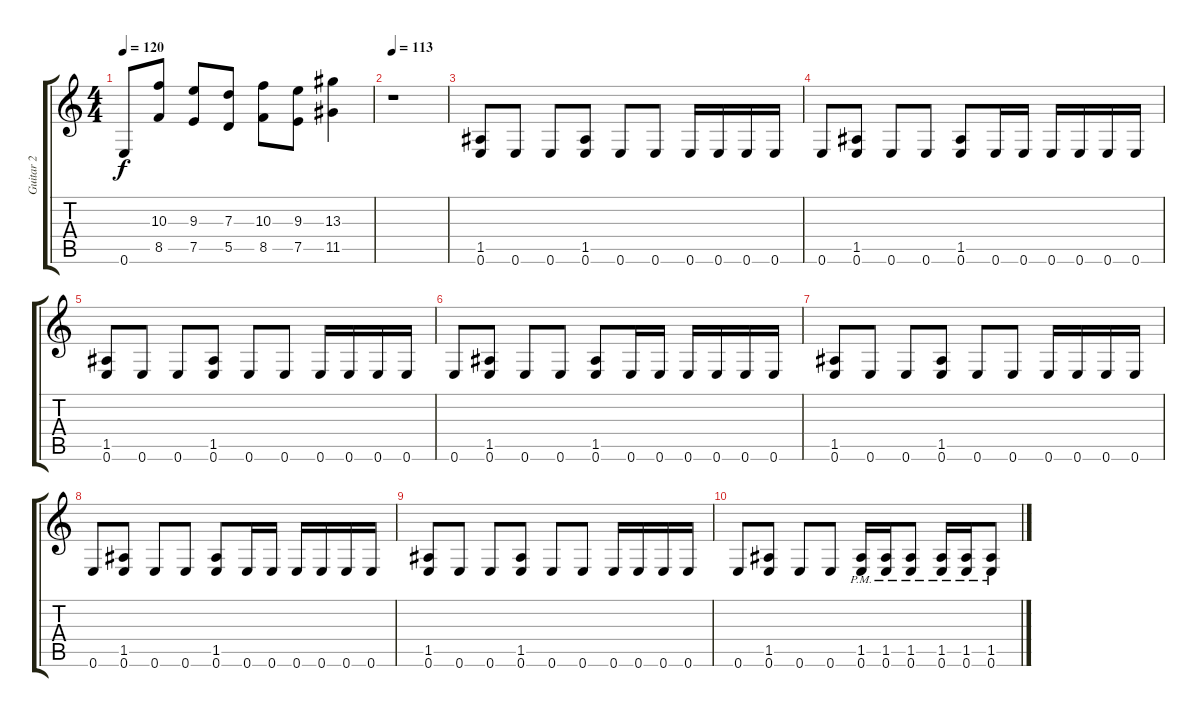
\track ("Guitar 2" "Guitar 2") {instrument distortionguitar}
\staff {score tabs}
\tuning (E4 B3 G3 D3 A2 E2) {hide}
\ts (4 4)
\tempo 120
\clef g2
\ks c
0.6.8{dy f} (10.3 8.5).8 (9.3 7.5).8 (7.3 5.5).8 (10.3 8.5).8 (9.3 7.5).8 (13.3 11.5).4 |
\tempo 113
r.1 |
(1.5 0.6).8 0.6.8 0.6.8 (1.5 0.6).8 0.6.8 0.6.8 0.6.16 0.6.16 0.6.16 0.6.16 |
0.6.8 (1.5 0.6).8 0.6.8 0.6.8 (1.5 0.6).8 0.6.16 0.6.16 0.6.16 0.6.16 0.6.16 0.6.16 |
(1.5 0.6).8 0.6.8 0.6.8 (1.5 0.6).8 0.6.8 0.6.8 0.6.16 0.6.16 0.6.16 0.6.16 |
0.6.8 (1.5 0.6).8 0.6.8 0.6.8 (1.5 0.6).8 0.6.16 0.6.16 0.6.16 0.6.16 0.6.16 0.6.16 |
(1.5 0.6).8 0.6.8 0.6.8 (1.5 0.6).8 0.6.8 0.6.8 0.6.16 0.6.16 0.6.16 0.6.16 |
0.6.8 (1.5 0.6).8 0.6.8 0.6.8 (1.5 0.6).8 0.6.16 0.6.16 0.6.16 0.6.16 0.6.16 0.6.16 |
(1.5 0.6).8 0.6.8 0.6.8 (1.5 0.6).8 0.6.8 0.6.8 0.6.16 0.6.16 0.6.16 0.6.16 |
0.6.8 (1.5 0.6).8 0.6.8 0.6.8 (1.5{pm} 0.6{pm}).16 (1.5{pm} 0.6{pm}).16 (1.5{pm} 0.6{pm}).8 (1.5{pm} 0.6{pm}).16 (1.5{pm} 0.6{pm}).16 (1.5{pm} 0.6{pm}).8
